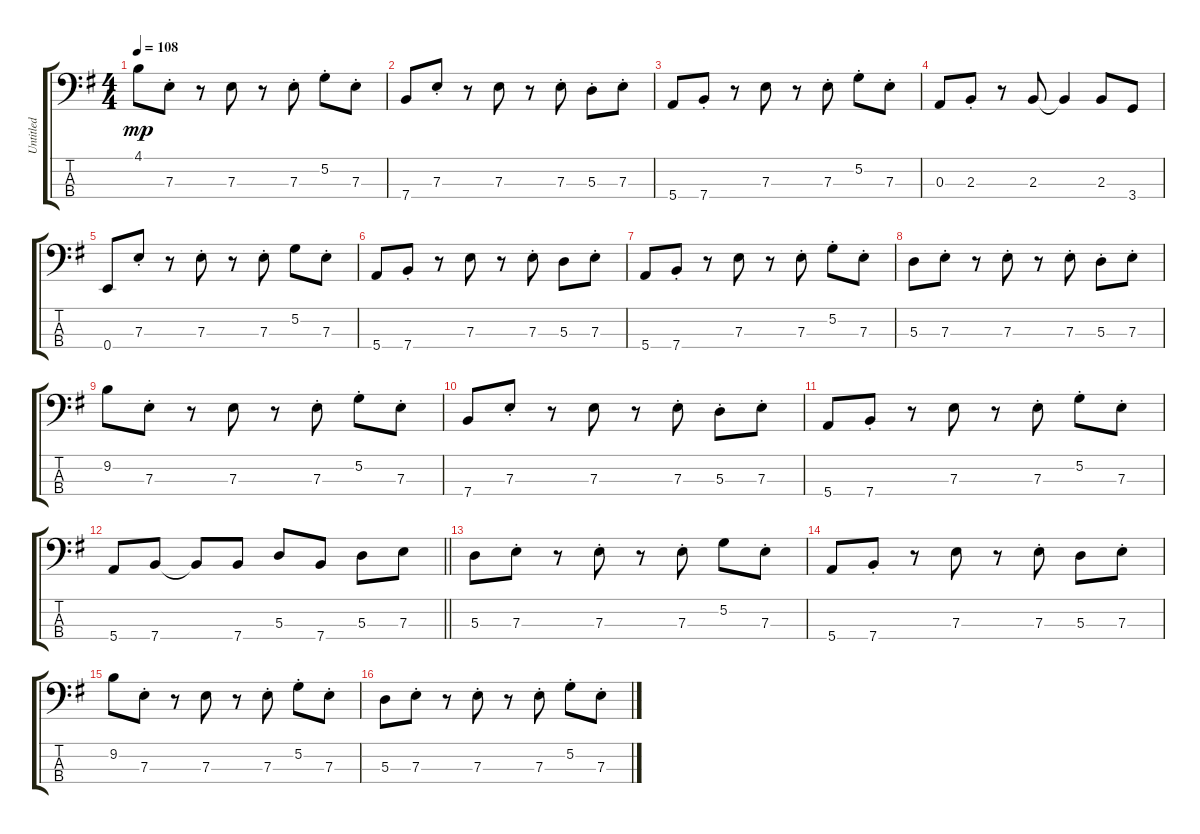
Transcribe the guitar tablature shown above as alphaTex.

\track ("Untitled" "Untitled") {instrument electricbassfinger}
\staff {score tabs}
\tuning (G2 D2 A1 E1) {hide}
\ts (4 4)
\tempo 108
\clef f4
\ks g
4.1.8{dy mp} 7.3{st}.8 r.8 7.3.8 r.8 7.3{st}.8 5.2{st}.8 7.3{st}.8 |
7.4.8 7.3{st}.8 r.8 7.3.8 r.8 7.3{st}.8 5.3{st}.8 7.3{st}.8 |
5.4.8 7.4{st}.8 r.8 7.3.8 r.8 7.3{st}.8 5.2{st}.8 7.3{st}.8 |
0.3.8 2.3{st}.8 r.8 2.3.8 2.3{t}.4 2.3.8 3.4.8 |
0.4.8 7.3{st}.8 r.8 7.3{st}.8 r.8 7.3{st}.8 5.2.8 7.3{st}.8 |
5.4.8 7.4{st}.8 r.8 7.3.8 r.8 7.3{st}.8 5.3.8 7.3{st}.8 |
5.4.8 7.4{st}.8 r.8 7.3.8 r.8 7.3{st}.8 5.2{st}.8 7.3{st}.8 |
5.3.8 7.3{st}.8 r.8 7.3{st}.8 r.8 7.3{st}.8 5.3{st}.8 7.3{st}.8 |
9.2.8 7.3{st}.8 r.8 7.3.8 r.8 7.3{st}.8 5.2{st}.8 7.3{st}.8 |
7.4.8 7.3{st}.8 r.8 7.3.8 r.8 7.3{st}.8 5.3{st}.8 7.3{st}.8 |
5.4.8 7.4{st}.8 r.8 7.3.8 r.8 7.3{st}.8 5.2{st}.8 7.3{st}.8 |
\barLineRight lightlight
5.4.8 7.4.8 7.4{t}.8 7.4.8 5.3.8 7.4.8 5.3.8 7.3.8 |
5.3.8 7.3{st}.8 r.8 7.3{st}.8 r.8 7.3{st}.8 5.2.8 7.3{st}.8 |
5.4.8 7.4{st}.8 r.8 7.3.8 r.8 7.3{st}.8 5.3.8 7.3{st}.8 |
9.2.8 7.3{st}.8 r.8 7.3.8 r.8 7.3{st}.8 5.2{st}.8 7.3{st}.8 |
5.3.8 7.3{st}.8 r.8 7.3{st}.8 r.8 7.3{st}.8 5.2{st}.8 7.3{st}.8
